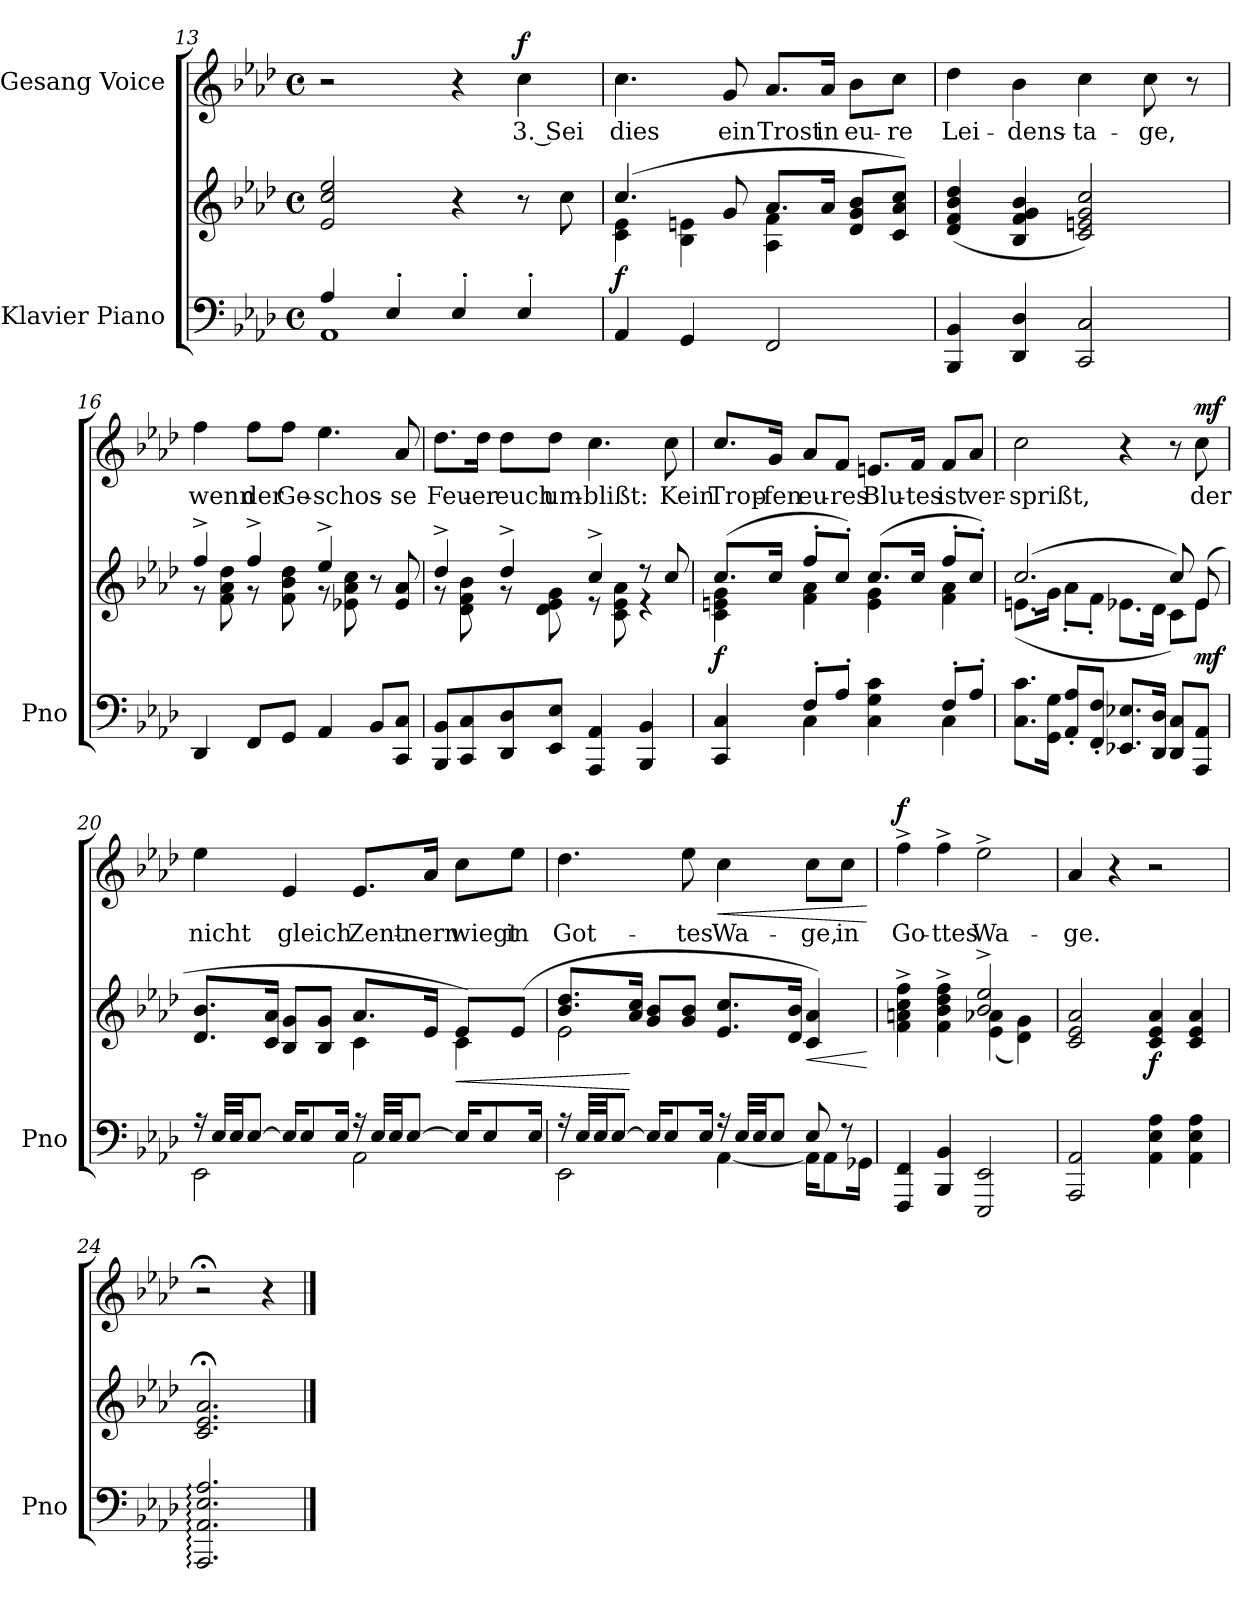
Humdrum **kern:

**kern	**kern	**dynam	**kern	**text	**dynam
*part2	*part2	*part2	*part1	*part1	*part1
*staff3	*staff2	*staff2/3	*staff1	*staff1	*staff1
*I"Klavier Piano	*	*	*I"Gesang Voice	*	*
*I'Pno	*	*	*	*	*
*clefF4	*clefG2	*	*clefG2	*	*
*k[b-e-a-d-]	*k[b-e-a-d-]	*	*k[b-e-a-d-]	*	*
*M4/4	*M4/4	*	*M4/4	*	*
*met(c)	*met(c)	*	*met(c)	*	*
=13	=13	=13	=13	=13	=13
*^	*	*	*	*	*
4A-/	1AA-	2e-/ 2cc/ 2ee-/	.	2r	.	.
4E-'/	.	.	.	.	.	.
4E-'/	.	4r	.	4r	.	.
!	!	!	!	!	!	!LO:DY:a
4E-'/	.	8r	.	4cc\	3. Sei	f
.	.	8cc\	.	.	.	.
*v	*v	*	*	*	*	*
=14	=14	=14	=14	=14	=14
*	*^	*	*	*	*
!	!	!	!LO:DY:b	!	!	!
4AA-/	(4.cc/	4c\ 4e-\	f	4.cc\	dies	.
4GG/	.	4B-\ 4en\	.	.	.	.
.	8g/	.	.	8g/	ein	.
2FF/	8.a-/L	4A-\ 4f\	.	8.a-/L	Trost	.
.	16a-/Jk	.	.	16a-/Jk	in	.
.	8d-/ 8g/ 8b-/L	4ryy	.	8b-\L	eu-	.
.	8c/ 8a-/ 8cc/J)	.	.	8cc\J	-re	.
*	*v	*v	*	*	*	*
=15	=15	=15	=15	=15	=15
4BBB-/ 4BB-/	(4d-/ 4f/ 4b-/ 4dd-/	.	4dd-\	Lei-	.
4DD-/ 4D-/	4B-/ 4f/ 4g/ 4b-/	.	4b-\	-dens-	.
2CC/ 2C/	2c/ 2en/ 2g/ 2cc/)	.	4cc\	-ta-	.
.	.	.	8cc\	-ge,	.
.	.	.	8r	.	.
=16	=16	=16	=16	=16	=16
*	*^	*	*	*	*
4DD-/	4ff^/	8r	.	4ff\	wenn	.
.	.	8f\ 8a-\ 8dd-\	.	.	.	.
8FF/L	4ff^/	8r	.	8ff\L	der	.
8GG/J	.	8f\ 8b-\ 8dd-\	.	8ff\J	Ge-	.
4AA-/	4ee-^/	8r	.	4.ee-\	-schos-	.
.	.	8e-X\ 8a-\ 8cc\	.	.	.	.
8BB-/L	8r	4ryy	.	.	.	.
8CC/ 8C/J	8e-/ 8a-/	.	.	8a-/	-se	.
=17	=17	=17	=17	=17	=17	=17
8BBB-/ 8BB-/L	4dd-^/	8r	.	8.dd-\L	Feu-	.
8CC/ 8C/	.	8d-\ 8f\ 8b-\	.	.	.	.
.	.	.	.	16dd-\Jk	-er	.
8DD-/ 8D-/	4dd-^/	8r	.	8dd-\L	euch	.
8EE-/ 8E-/J	.	8d-\ 8e-\ 8g\	.	8dd-\J	um-	.
4AAA-/ 4AA-/	4cc^/	8r	.	4.cc\	-blißt:	.
.	.	8c\ 8e-\ 8a-\	.	.	.	.
4BBB-/ 4BB-/	8r	4r	.	.	.	.
.	8cc/	.	.	8cc\	Kein	.
=18	=18	=18	=18	=18	=18	=18
*^	*	*	*	*	*	*
!	!	!	!	!LO:DY:b	!	!	!
4CC/ 4C/	4ryy	(8.cc/L	4c\ 4en\ 4g\	f	8.cc/L	Trop-	.
.	.	16cc/Jk	.	.	16g/Jk	-fen	.
8F'/L	4C\	8ff'/L	4f\ 4a-\	.	8a-/L	eu-	.
8A-'/J	.	8cc'/J)	.	.	8f/J	-res	.
4C\ 4G\ 4c\	4ryy	(8.cc/L	4e\ 4g\	.	8.en/L	Blu-	.
.	.	16cc/Jk	.	.	16f/Jk	-tes	.
8F'/L	4C\	8ff'/L	4f\ 4a-\	.	8f/L	ist	.
8A-'/J	.	8cc'/J)	.	.	8a-/J	ver-	.
*v	*v	*	*	*	*	*	*
=19	=19	=19	=19	=19	=19	=19
8.C\ 8.c\L	(2.cc/	(>8.en\L	.	2cc\	-sprißt,	.
16GG\ 16G\Jk	.	16g\Jk	.	.	.	.
8AA-/' 8A-/'L	.	8a-'\L	.	.	.	.
8FF/' 8F/'J	.	8f'\J	.	.	.	.
8.EE-X/ 8.E-X/L	.	8.e-X\L	.	4r	.	.
16DD-/ 16D-/Jk	.	16d-\Jk	.	.	.	.
8DD-/ 8C/L	8cc/)	8c\L)	.	8r	.	.
!	!	!	!LO:DY:b	!	!	!LO:DY:a
8AAA-/ 8AA-/J	(8e-/	8e-\J	mf	8cc\	der	mf
=20	=20	=20	=20	=20	=20	=20
*^	*	*	*	*	*	*
16r	2EE-\	8.d-/ 8.b-/L	2ryy	.	4ee-\	nicht	.
32E-/LLL	.	.	.	.	.	.	.
32E-/JJ	.	.	.	.	.	.	.
[8E-/J	.	.	.	.	.	.	.
.	.	16c/ 16a-/Jk	.	.	.	.	.
16E-/KL]	.	8B-/ 8g/L	.	.	4e-/	gleich	.
8E-/	.	.	.	.	.	.	.
.	.	8B-/ 8g/J	.	.	.	.	.
16E-/Jk	.	.	.	.	.	.	.
16r	2AA-\	8.a-/L	4c\	.	8.e-/L	Zent-	.
32E-/LLL	.	.	.	.	.	.	.
32E-/JJ	.	.	.	.	.	.	.
[8E-/J	.	.	.	.	.	.	.
.	.	16e-/Jk	.	.	16a-/Jk	-nern	.
!	!	!	!	!LO:HP:b	!	!	!
16E-/KL]	.	8e-/L)	4c\	<	8cc\L	wiegt	.
8E-/	.	.	.	.	.	.	.
.	.	(8e-/J	.	.	8ee-\J	in	.
16E-/Jk	.	.	.	.	.	.	.
=21	=21	=21	=21	=21	=21	=21	=21
16r	2EE-\	8.b-/ 8.dd-/L	2e-\	.	4.dd-\	Got-	.
32E-/LLL	.	.	.	.	.	.	.
32E-/JJ	.	.	.	.	.	.	.
[8E-/J	.	.	.	.	.	.	.
.	.	16a-/ 16cc/Jk	.	[	.	.	.
16E-/KL]	.	8g/ 8b-/L	.	.	.	.	.
8E-/	.	.	.	.	.	.	.
.	.	8g/ 8b-/J	.	.	8ee-\	-tes	.
16E-/Jk	.	.	.	.	.	.	.
!	!	!	!	!	!	!	!LO:HP:b
16r	[4AA-\	8.e-/ 8.cc/L	2ryy	.	4cc\	Wa-	<
32E-/LLL	.	.	.	.	.	.	.
32E-/JJ	.	.	.	.	.	.	.
8E-/J	.	.	.	.	.	.	.
.	.	16d-/ 16b-/Jk	.	.	.	.	.
!	!	!	!	!LO:HP:b	!	!	!
8E-/	16AA-\KL]	4c/ 4a-/)	.	<	8cc\L	-ge,	.
.	8AA-\	.	.	.	.	.	.
8r	.	.	.	.	8cc\J	in	.
.	16GG-X\Jk	.	.	.	.	.	.
*v	*v	*	*	*	*	*	*
*	*v	*v	*	*	*	*
.	.	[	.	.	[
=22	=22	=22	=22	=22	=22
*	*^	*	*	*	*
!	!	!	!LO:DY:b	!	!	!
!	!	!	!LO:DY:n=1:b	!	!	!LO:DY:a
4FFF/ 4FF/	4f\^ 4an\^ 4cc\^ 4ff\^	2ryy	f other-dynamics	4ff^\	Go-	f
4BBB-/ 4BB-/	4f\^> 4b-\^> 4dd-\^> 4ff\^>	.	.	4ff^\	-ttes	.
2EEE-/ 2EE-/	2b-/^ 2ee-/^	(4e-\ 4a-X\	.	2ee-^\	Wa-	.
.	.	4d-\ 4g\)	.	.	.	.
*	*v	*v	*	*	*	*
=23	=23	=23	=23	=23	=23
2AAA-/ 2AA-/	2c/ 2e-/ 2a-/	.	4a-/	-ge.	.
.	.	.	4r	.	.
!	!	!LO:DY:b	!	!	!
4AA-\ 4E-\ 4A-\	4c/ 4e-/ 4a-/	f	2r	.	.
4AA-\ 4E-\ 4A-\	4c/ 4e-/ 4a-/	.	.	.	.
=24	=24	=24	=24	=24	=24
2.AAA-/: 2.AA-/: 2.E-/: 2.A-/:	2.c/;< 2.e-/;< 2.a-/;<	.	2r;<	.	.
.	.	.	4r	.	.
==	==	==	==	==	==
*-	*-	*-	*-	*-	*-
